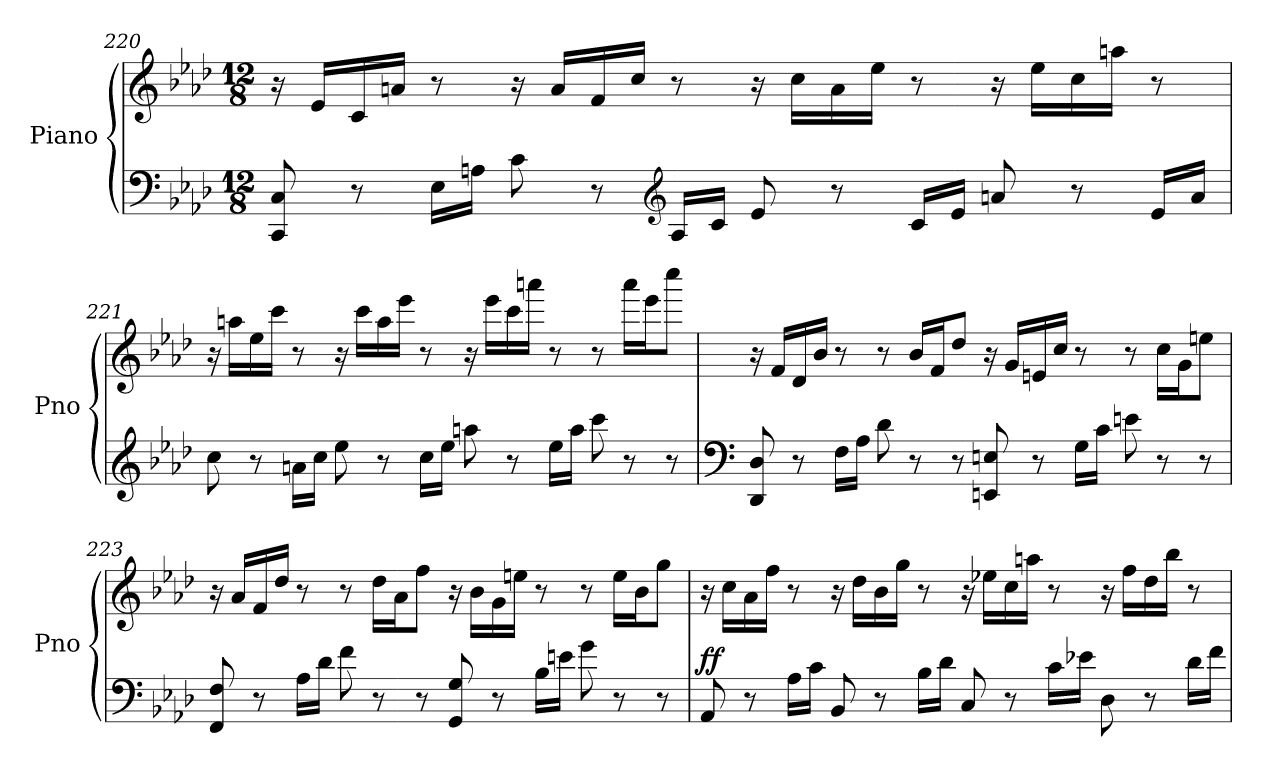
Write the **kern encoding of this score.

**kern	**kern	**dynam
*part1	*part1	*part1
*staff2	*staff1	*staff1/2
*I"Piano	*	*
*I'Pno	*	*
!!LO:LB:g=z
*clefF4	*clefG2	*
*k[b-e-a-d-]	*k[b-e-a-d-]	*
*M12/8	*M12/8	*
=220	=220	=220
!	!	!LO:DY:b
8CC/ 8C/	16r	other-dynamics
.	16e-/LL	.
8r	16c/	.
.	16an/JJ	.
16E-\LL	8r	.
16An\JJ	.	.
8c\	16r	.
.	16a/LL	.
8r	16f/	.
.	16cc/JJ	.
*clefG2	*	*
16A/LL	8r	.
16c/JJ	.	.
8e-/	16r	.
.	16cc\LL	.
8r	16a\	.
.	16ee-\JJ	.
16c/LL	8r	.
16e-/JJ	.	.
8an/	16r	.
.	16ee-\LL	.
8r	16cc\	.
.	16aan\JJ	.
16e-/LL	8r	.
16a/JJ	.	.
!!LO:LB:g=z
=221	=221	=221
8cc\	16r	.
.	16aan\LL	.
8r	16ee-\	.
.	16ccc\JJ	.
16an\LL	8r	.
16cc\JJ	.	.
8ee-\	16r	.
.	16ccc\LL	.
8r	16aa\	.
.	16eee-\JJ	.
16cc\LL	8r	.
16ee-\JJ	.	.
8aan\	16r	.
.	16eee-\LL	.
8r	16ccc\	.
.	16aaan\JJ	.
16ee-\LL	8r	.
16aa\JJ	.	.
8ccc\	8r	.
8r	16aaa\LL	.
.	16eee-\J	.
8r	8cccc\J	.
!!LO:LB:g=z
=222	=222	=222
*clefF4	*	*
8DD-/ 8D-/	16r	.
.	16f/LL	.
8r	16d-/	.
.	16b-/JJ	.
16F\LL	8r	.
16A-\JJ	.	.
8d-\	8r	.
8r	16b-/LL	.
.	16f/J	.
8r	8dd-/J	.
8EEn/ 8En/	16r	.
.	16g/LL	.
8r	16en/	.
.	16cc/JJ	.
16G\LL	8r	.
16c\JJ	.	.
8en\	8r	.
8r	16cc\LL	.
.	16g\J	.
8r	8een\J	.
!!LO:PB:g=z
=223	=223	=223
8FF/ 8F/	16r	.
.	16a-/LL	.
8r	16f/	.
.	16dd-/JJ	.
16A-\LL	8r	.
16d-\JJ	.	.
8f\	8r	.
8r	16dd-\LL	.
.	16a-\J	.
8r	8ff\J	.
8GG/ 8G/	16r	.
.	16b-\LL	.
8r	16g\	.
.	16een\JJ	.
16B-\LL	8r	.
16en\JJ	.	.
8g\	8r	.
8r	16ee\LL	.
.	16b-\J	.
8r	8gg\J	.
!!LO:LB:g=z
=224	=224	=224
!	!	!LO:DY:a=2
8AA-/	16r	ff
.	16cc\LL	.
8r	16a-\	.
.	16ff\JJ	.
16A-\LL	8r	.
16c\JJ	.	.
8BB-/	16r	.
.	16dd-\LL	.
8r	16b-\	.
.	16gg\JJ	.
16B-\LL	8r	.
16d-\JJ	.	.
8C/	16r	.
.	16ee-X\LL	.
8r	16cc\	.
.	16aan\JJ	.
16c\LL	8r	.
16e-X\JJ	.	.
8D-\	16r	.
.	16ff\LL	.
8r	16dd-\	.
.	16bb-\JJ	.
16d-\LL	8r	.
16f\JJ	.	.
=	=	=
*-	*-	*-
